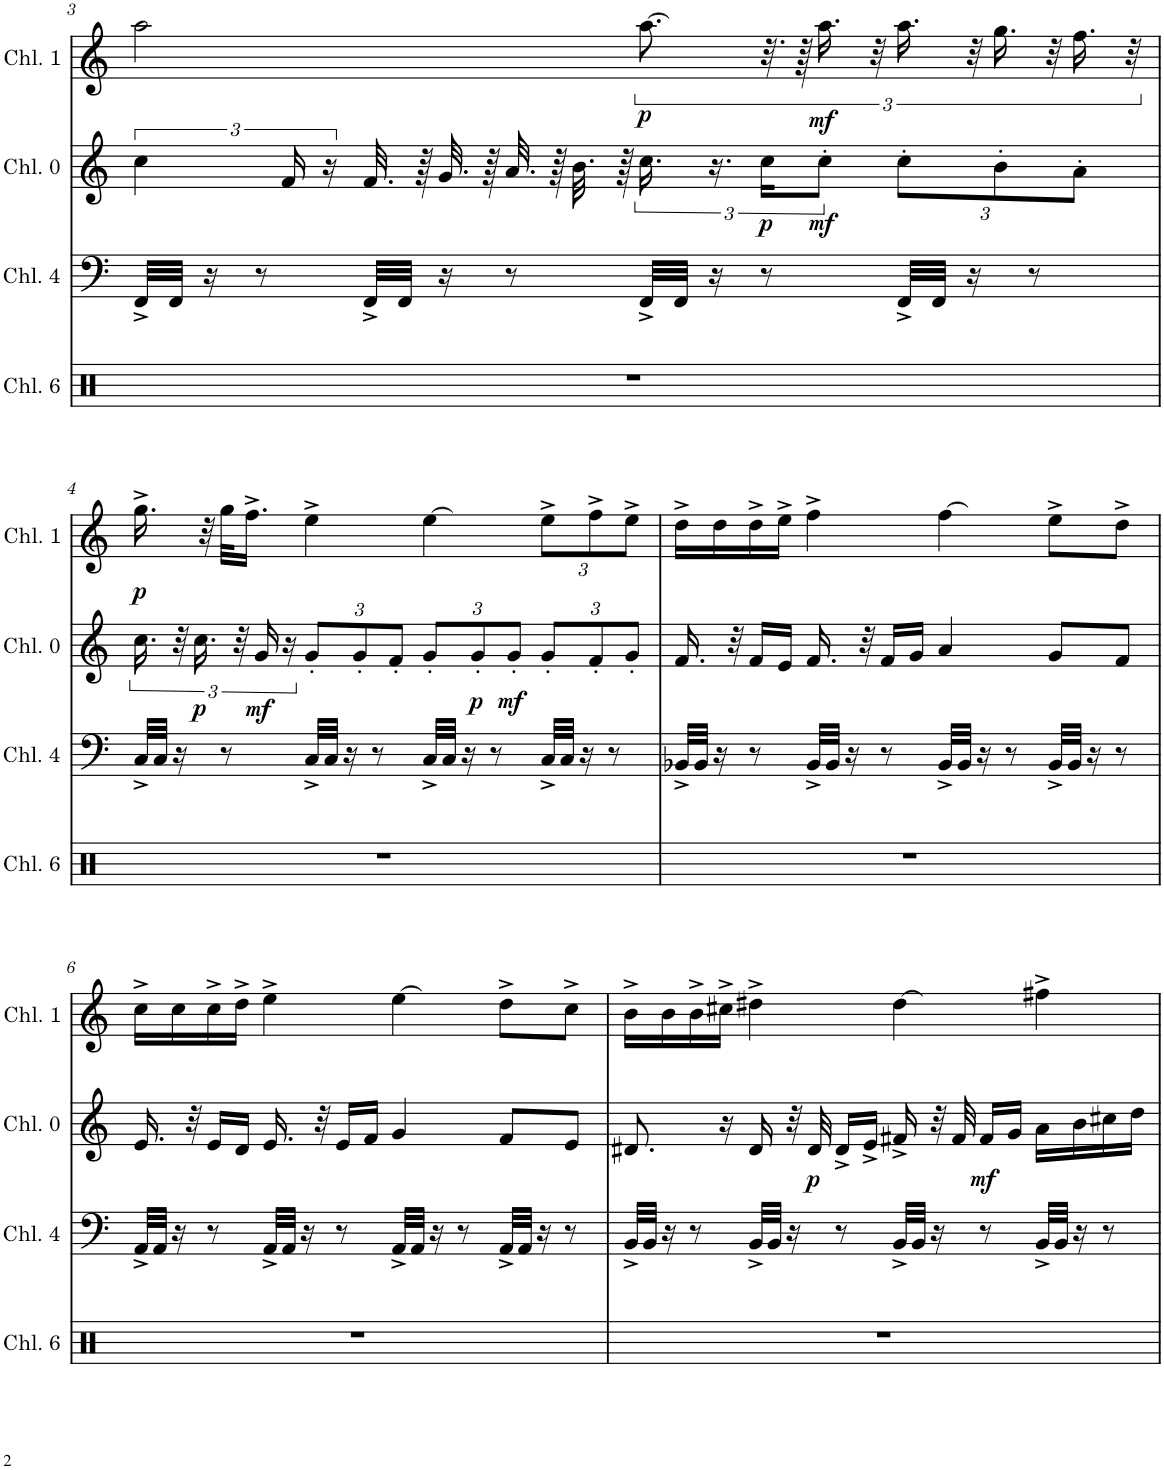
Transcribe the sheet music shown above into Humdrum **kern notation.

**kern	**kern	**kern	**dynam	**kern	**dynam
*part4	*part3	*part2	*part2	*part1	*part1
*staff4	*staff3	*staff2	*staff2	*staff1	*staff1
*I"Channel 6	*I"Channel 4	*I"Channel 0	*	*I"Channel 1	*
*I'Chl. 6	*I'Chl. 4	*I'Chl. 0	*	*I'Chl. 1	*
!!LO:PB:g=z
*clefX	*clefF4	*clefG2	*	*clefG2	*
*k[]	*k[]	*k[]	*	*k[]	*
*M4/4	*M4/4	*M4/4	*	*M4/4	*
*met(c)	*met(c)	*met(c)	*	*met(c)	*
=3	=3	=3	=3	=3	=3
1r	32FF^/LLL	6cc\	.	2aa\	.
.	32FF/JJJ	.	.	.	.
.	16r	.	.	.	.
.	8r	.	.	.	.
.	.	24f/	.	.	.
.	.	24r	.	.	.
.	32FF^/LLL	32.f/	.	.	.
.	32FF/JJJ	.	.	.	.
.	.	64r	.	.	.
.	16r	32.g/	.	.	.
.	.	64r	.	.	.
.	8r	32.a/	.	.	.
.	.	64r	.	.	.
.	.	32.b\	.	.	.
.	.	64r	.	.	.
!	!	!	!	!	!LO:DY:b
.	32FF^/LLL	24.cc\	.	12.aa\	p
.	32FF/JJJ	.	.	.	.
.	16r	24.r	.	.	.
!	!	!	!LO:DY:b	!	!
.	8r	24cc\KL	p	48.r	.
.	.	.	.	96r	.
!	!	!	!LO:DY:b	!	!LO:DY:b
.	.	12cc'\J	mf	24.aa\	mf
.	.	.	.	48r	.
*	*	*Xbrackettup	*	*	*
.	32FF^/LLL	12cc'\L	.	24.aa\	.
.	32FF/JJJ	.	.	.	.
.	16r	.	.	48r	.
.	.	12b'\	.	24.gg\	.
.	8r	.	.	.	.
.	.	.	.	48r	.
.	.	12a'\J	.	24.ff\	.
.	.	.	.	48r	.
!!LO:LB:g=z
=4	=4	=4	=4	=4	=4
*	*	*brackettup	*	*	*
!	!	!	!	!	!LO:DY:b
1r	32C^/LLL	24.cc\	.	16.gg^\	p
.	32C/JJJ	.	.	.	.
.	16r	48r	.	.	.
!	!	!	!LO:DY:b	!	!
.	.	24.cc\	p	.	.
.	.	.	.	32r	.
.	8r	.	.	32gg\KLL	.
.	.	48r	.	.	.
.	.	.	.	16.ff^\JJ	.
!	!	!	!LO:DY:b	!	!
.	.	24g/	mf	.	.
.	.	24r	.	.	.
*	*	*Xbrackettup	*	*	*
.	32C^/LLL	12g'/L	.	4ee^\	.
.	32C/JJJ	.	.	.	.
.	16r	.	.	.	.
.	.	12g'/	.	.	.
.	8r	.	.	.	.
.	.	12f'/J	.	.	.
.	32C^/LLL	12g'/L	.	4ee\	.
.	32C/JJJ	.	.	.	.
.	16r	.	.	.	.
!	!	!	!LO:DY:b	!	!
.	.	12g'/	p	.	.
.	8r	.	.	.	.
!	!	!	!LO:DY:b	!	!
.	.	12g'/J	mf	.	.
*	*	*	*	*Xbrackettup	*
.	32C^/LLL	12g'/L	.	12ee^\L	.
.	32C/JJJ	.	.	.	.
.	16r	.	.	.	.
.	.	12f'/	.	12ff^\	.
.	8r	.	.	.	.
.	.	12g'/J	.	12ee^\J	.
=5	=5	=5	=5	=5	=5
1r	32BB-X^/LLL	16.f/	.	16dd^\LL	.
.	32BB-/JJJ	.	.	.	.
.	16r	.	.	16dd\	.
.	.	32r	.	.	.
.	8r	16f/LL	.	16dd^\	.
.	.	16e/JJ	.	16ee^\JJ	.
.	32BB-^/LLL	16.f/	.	4ff^\	.
.	32BB-/JJJ	.	.	.	.
.	16r	.	.	.	.
.	.	32r	.	.	.
.	8r	16f/LL	.	.	.
.	.	16g/JJ	.	.	.
.	32BB-^/LLL	4a/	.	4ff\	.
.	32BB-/JJJ	.	.	.	.
.	16r	.	.	.	.
.	8r	.	.	.	.
.	32BB-^/LLL	8g/L	.	8ee^\L	.
.	32BB-/JJJ	.	.	.	.
.	16r	.	.	.	.
.	8r	8f/J	.	8dd^\J	.
!!LO:LB:g=z
=6	=6	=6	=6	=6	=6
1r	32AA^/LLL	16.e/	.	16cc^\LL	.
.	32AA/JJJ	.	.	.	.
.	16r	.	.	16cc\	.
.	.	32r	.	.	.
.	8r	16e/LL	.	16cc^\	.
.	.	16d/JJ	.	16dd^\JJ	.
.	32AA^/LLL	16.e/	.	4ee^\	.
.	32AA/JJJ	.	.	.	.
.	16r	.	.	.	.
.	.	32r	.	.	.
.	8r	16e/LL	.	.	.
.	.	16f/JJ	.	.	.
.	32AA^/LLL	4g/	.	4ee\	.
.	32AA/JJJ	.	.	.	.
.	16r	.	.	.	.
.	8r	.	.	.	.
.	32AA^/LLL	8f/L	.	8dd^\L	.
.	32AA/JJJ	.	.	.	.
.	16r	.	.	.	.
.	8r	8e/J	.	8cc^\J	.
=7	=7	=7	=7	=7	=7
1r	32BB^/LLL	8.d#X/	.	16b^\LL	.
.	32BB/JJJ	.	.	.	.
.	16r	.	.	16b\	.
.	8r	.	.	16b^\	.
.	.	16r	.	16cc#X^\JJ	.
.	32BB^/LLL	16d#/	.	4dd#X^\	.
.	32BB/JJJ	.	.	.	.
.	16r	32r	.	.	.
!	!	!	!LO:DY:b	!	!
.	.	32d#/	p	.	.
.	8r	16d#^/LL	.	.	.
.	.	16e^/JJ	.	.	.
.	32BB^/LLL	16f#X^/	.	4dd#\	.
.	32BB/JJJ	.	.	.	.
.	16r	32r	.	.	.
.	.	32f#/	.	.	.
!	!	!	!LO:DY:b	!	!
.	8r	16f#/LL	mf	.	.
.	.	16g/JJ	.	.	.
.	32BB^/LLL	16a\LL	.	4ff#X^\	.
.	32BB/JJJ	.	.	.	.
.	16r	16b\	.	.	.
.	8r	16cc#X\	.	.	.
.	.	16dd\JJ	.	.	.
=	=	=	=	=	=
*-	*-	*-	*-	*-	*-
